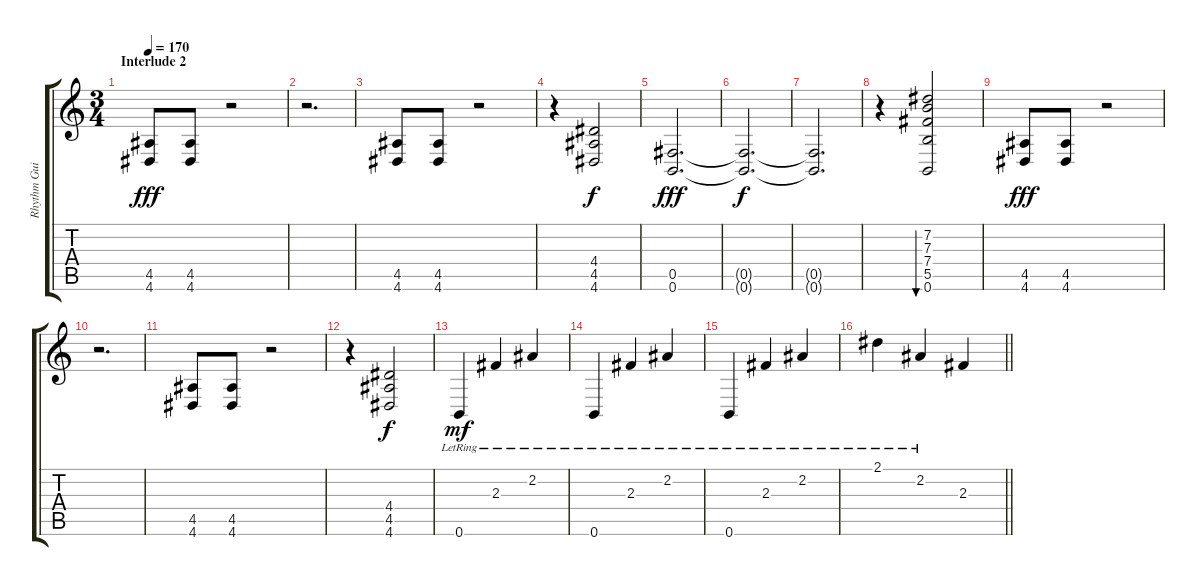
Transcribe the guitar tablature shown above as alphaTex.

\track ("Rhythm Guitar" "Rhythm Gui") {instrument distortionguitar}
\staff {score tabs}
\tuning (Db4 Ab3 E3 B2 Gb2 B1) {hide}
\ts (3 4)
\section ("" "Interlude 2")
\tempo 170
\clef g2
\ks c
(4.5 4.6).8{dy fff} (4.5 4.6).8 r.2 |
r.2{d} |
(4.5 4.6).8 (4.5 4.6).8 r.2 |
r.4 (4.4 4.5 4.6).2{dy f} |
(0.5 0.6).2{d dy fff} |
(0.5{t} 0.6{t}).2{d dy f} |
(0.5{t} 0.6{t}).2{d} |
r.4 (7.2 7.3 7.4 5.5 0.6).2{bu 480} |
(4.5 4.6).8{dy fff} (4.5 4.6).8 r.2 |
r.2{d} |
(4.5 4.6).8 (4.5 4.6).8 r.2 |
r.4 (4.4 4.5 4.6).2{dy f} |
0.6{lr}.4{dy mf} 2.3{lr}.4 2.2{lr}.4 |
0.6{lr}.4 2.3{lr}.4 2.2{lr}.4 |
0.6{lr}.4 2.3{lr}.4 2.2{lr}.4 |
\barLineRight lightlight
2.1{lr}.4 2.2{lr}.4 2.3.4
